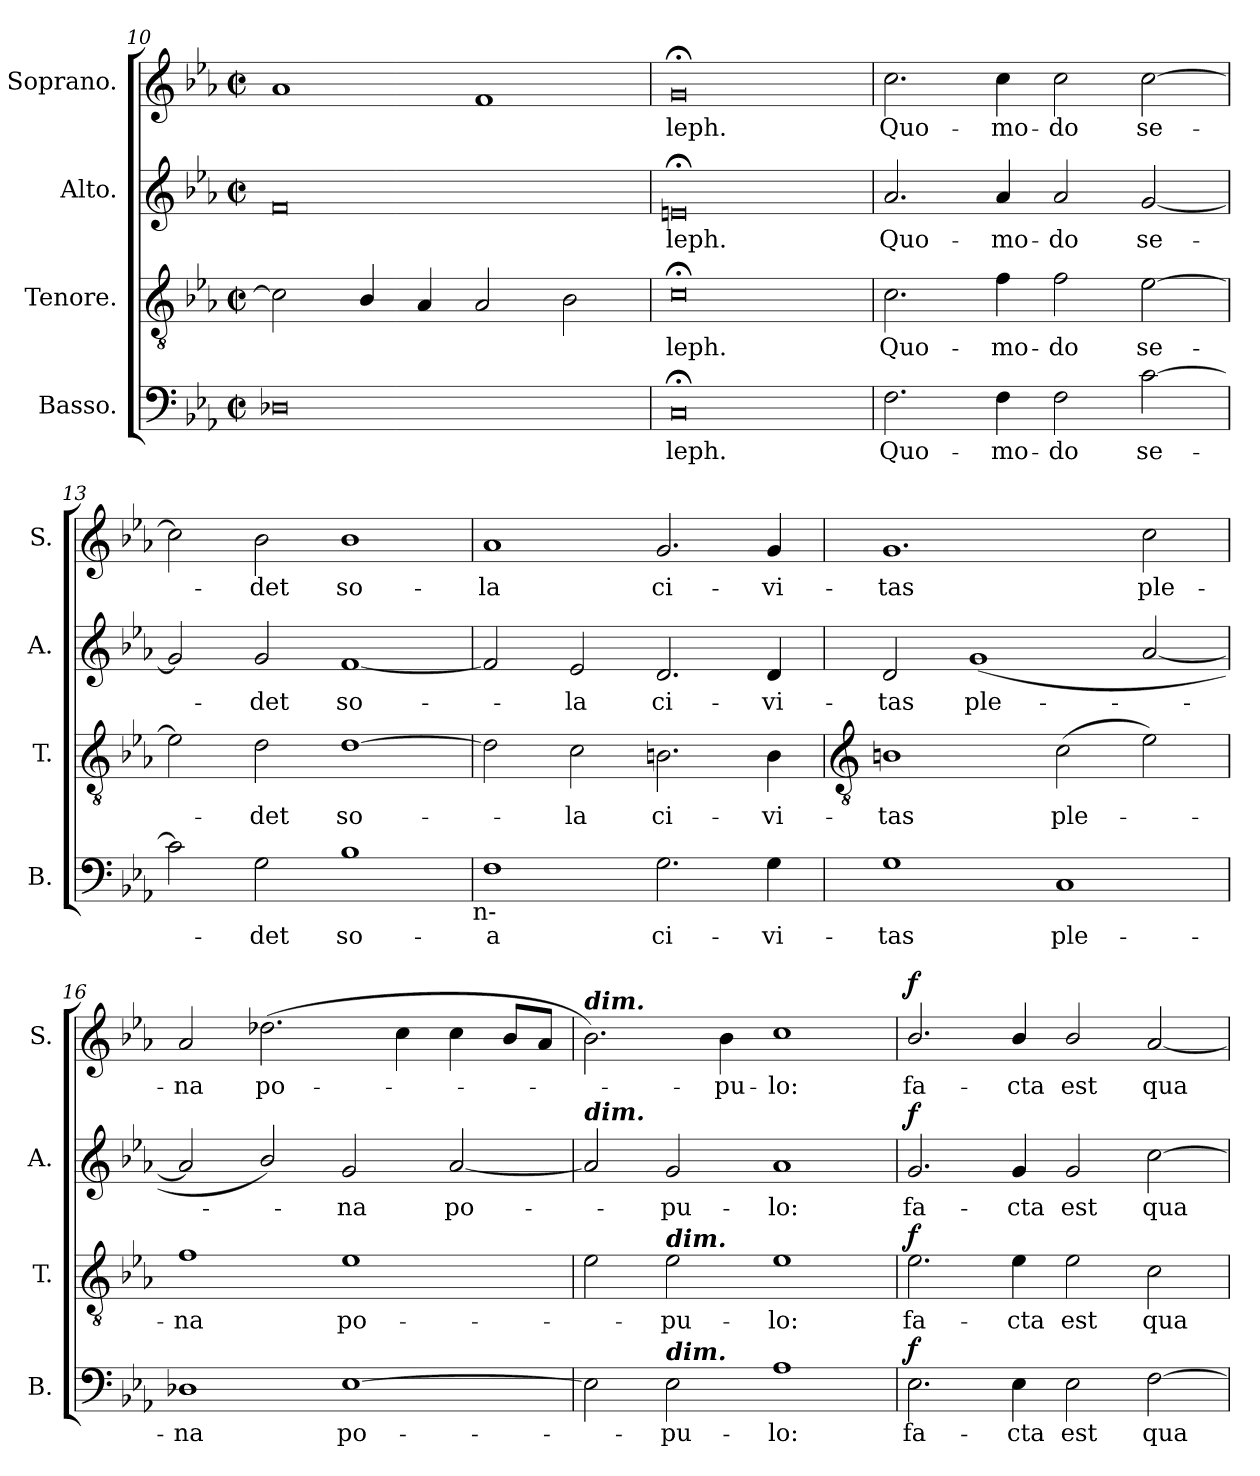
**kern	**text	**dynam	**kern	**text	**dynam	**kern	**text	**dynam	**kern	**text	**dynam
*part4	*part4	*part4	*part3	*part3	*part3	*part2	*part2	*part2	*part1	*part1	*part1
*staff4	*staff4	*staff4	*staff3	*staff3	*staff3	*staff2	*staff2	*staff2	*staff1	*staff1	*staff1
*I"Basso.	*	*	*I"Tenore.	*	*	*I"Alto.	*	*	*I"Soprano.	*	*
*I'B.	*	*	*I'T.	*	*	*I'A.	*	*	*I'S.	*	*
*clefF4	*	*	*clefGv2	*	*	*clefG2	*	*	*clefG2	*	*
*k[b-e-a-]	*	*	*k[b-e-a-]	*	*	*k[b-e-a-]	*	*	*k[b-e-a-]	*	*
*E-:	*	*	*E-:	*	*	*E-:	*	*	*E-:	*	*
*M4/2	*	*	*M4/2	*	*	*M4/2	*	*	*M4/2	*	*
*met(c|)	*	*	*met(c|)	*	*	*met(c|)	*	*	*met(c|)	*	*
=10	=10	=10	=10	=10	=10	=10	=10	=10	=10	=10	=10
0D-X	.	.	2c]	.	.	0f	.	.	1a-	.	.
.	.	.	4B-/	.	.	.	.	.	.	.	.
.	.	.	4A-	.	.	.	.	.	.	.	.
.	.	.	2A-	.	.	.	.	.	1f	.	.
.	.	.	2B-\	.	.	.	.	.	.	.	.
=11	=11	=11	=11	=11	=11	=11	=11	=11	=11	=11	=11
!	!LO:LY:b	!	!	!LO:LY:b	!	!	!LO:LY:b	!	!	!LO:LY:b	!
0C;<	leph.	.	0c;<	leph.	.	0en;<	leph.	.	0g;<	leph.	.
=12	=12	=12	=12	=12	=12	=12	=12	=12	=12	=12	=12
!	!LO:LY:b	!	!	!LO:LY:b	!	!	!LO:LY:b	!	!	!LO:LY:b	!
2.F	Quo-	.	2.c	Quo-	.	2.a-	Quo-	.	2.cc	Quo-	.
!	!LO:LY:b	!	!	!LO:LY:b	!	!	!LO:LY:b	!	!	!LO:LY:b	!
4F	-mo-	.	4f	-mo-	.	4a-	-mo-	.	4cc	-mo-	.
!	!LO:LY:b	!	!	!LO:LY:b	!	!	!LO:LY:b	!	!	!LO:LY:b	!
2F	-do	.	2f	-do	.	2a-	-do	.	2cc	-do	.
!	!LO:LY:b	!	!	!LO:LY:b	!	!	!LO:LY:b	!	!	!LO:LY:b	!
[2c	se-	.	[2e-	se-	.	[2g	se-	.	[2cc	se-	.
=13	=13	=13	=13	=13	=13	=13	=13	=13	=13	=13	=13
2c]	.	.	2e-]	.	.	2g]	.	.	2cc]	.	.
!	!LO:LY:b	!	!	!LO:LY:b	!	!	!LO:LY:b	!	!	!LO:LY:b	!
2G	det	.	2d	det	.	2g	det	.	2b-	det	.
!	!LO:LY:b	!	!	!LO:LY:b	!	!	!LO:LY:b	!	!	!LO:LY:b	!
1B-	so-	.	[1d	so-	.	[1f	so-	.	1b-	so-	.
!LO:TX:b:t=n-	!	!	!	!	!	!	!	!	!	!	!
=14	=14	=14	=14	=14	=14	=14	=14	=14	=14	=14	=14
!	!LO:LY:b	!	!	!	!	!	!	!	!	!LO:LY:b	!
1F	-a	.	2d]	.	.	2f]	.	.	1a-	-la	.
!	!	!	!	!LO:LY:b	!	!	!LO:LY:b	!	!	!	!
.	.	.	2c	la	.	2e-	la	.	.	.	.
!	!LO:LY:b	!	!	!LO:LY:b	!	!	!LO:LY:b	!	!	!LO:LY:b	!
2.G	ci-	.	2.Bn	ci-	.	2.d	ci-	.	2.g	ci-	.
!	!LO:LY:b	!	!	!LO:LY:b	!	!	!LO:LY:b	!	!	!LO:LY:b	!
4G	-vi-	.	4B	-vi-	.	4d	-vi-	.	4g	-vi-	.
!!LO:LB:g=z
=15	=15	=15	=15	=15	=15	=15	=15	=15	=15	=15	=15
*	*	*	*clefGv2	*	*	*	*	*	*	*	*
!	!LO:LY:b	!	!	!LO:LY:b	!	!	!LO:LY:b	!	!	!LO:LY:b	!
1G	-tas	.	1Bn	-tas	.	2d	-tas	.	1.g	-tas	.
!	!	!	!	!	!	!	!LO:LY:b	!	!	!	!
.	.	.	.	.	.	(<1g	ple-	.	.	.	.
!	!LO:LY:b	!	!	!LO:LY:b	!	!	!	!	!	!	!
1C	ple-	.	(>2c	ple-	.	.	.	.	.	.	.
!	!	!	!	!	!	!	!	!	!	!LO:LY:b	!
.	.	.	2e-)	.	.	[2a-	.	.	2cc	ple-	.
=16	=16	=16	=16	=16	=16	=16	=16	=16	=16	=16	=16
!	!LO:LY:b	!	!	!LO:LY:b	!	!	!	!	!	!LO:LY:b	!
1D-X	-na	.	1f	na	.	2a-]	.	.	2a-	-na	.
!	!	!	!	!	!	!	!	!	!	!LO:LY:b	!
.	.	.	.	.	.	2b-/)	.	.	(>2.dd-X	po-	.
!	!LO:LY:b	!	!	!LO:LY:b	!	!	!LO:LY:b	!	!	!	!
[1E-	po-	.	1e-	po-	.	2g	na	.	.	.	.
.	.	.	.	.	.	.	.	.	4cc	.	.
!	!	!	!	!	!	!	!LO:LY:b	!	!	!	!
.	.	.	.	.	.	[2a-	po-	.	4cc	.	.
.	.	.	.	.	.	.	.	.	8b-L	.	.
.	.	.	.	.	.	.	.	.	8a-J	.	.
=17	=17	=17	=17	=17	=17	=17	=17	=17	=17	=17	=17
!	!	!	!	!	!	!	!	!	!LO:TX:a:Bi:t=dim.	!	!
!	!	!	!	!	!	!LO:TX:a:Bi:t=dim.	!	!	!	!	!
2E-]	.	.	2e-	.	.	2a-]	.	.	2.b-)	.	.
!	!	!	!LO:TX:a:Bi:t=dim.	!	!	!	!	!	!	!	!
!LO:TX:a:Bi:t=dim.	!	!	!	!	!	!	!	!	!	!	!
!	!LO:LY:b	!	!	!LO:LY:b	!	!	!LO:LY:b	!	!	!	!
2E-	pu-	.	2e-	pu-	.	2g	pu-	.	.	.	.
!	!	!	!	!	!	!	!	!	!	!LO:LY:b	!
.	.	.	.	.	.	.	.	.	4b-	pu-	.
!	!LO:LY:b	!	!	!LO:LY:b	!	!	!LO:LY:b	!	!	!LO:LY:b	!
1A-	-lo:	.	1e-	-lo:	.	1a-	-lo:	.	1cc	-lo:	.
=18	=18	=18	=18	=18	=18	=18	=18	=18	=18	=18	=18
!	!LO:LY:b	!LO:DY:b	!	!LO:LY:b	!LO:DY:b	!	!LO:LY:b	!LO:DY:b	!	!LO:LY:b	!LO:DY:b
2.E-	fa-	f	2.e-	fa-	f	2.g	fa-	f	2.b-/	fa-	f
!	!LO:LY:b	!	!	!LO:LY:b	!	!	!LO:LY:b	!	!	!LO:LY:b	!
4E-	-cta	.	4e-	-cta	.	4g	-cta	.	4b-/	-cta	.
!	!LO:LY:b	!	!	!LO:LY:b	!	!	!LO:LY:b	!	!	!LO:LY:b	!
2E-	est	.	2e-	est	.	2g	est	.	2b-/	est	.
!	!LO:LY:b	!	!	!LO:LY:b	!	!	!LO:LY:b	!	!	!LO:LY:b	!
[2F	qua-	.	2c	qua-	.	[2cc	qua-	.	[2a-	qua-	.
=	=	=	=	=	=	=	=	=	=	=	=
*-	*-	*-	*-	*-	*-	*-	*-	*-	*-	*-	*-
